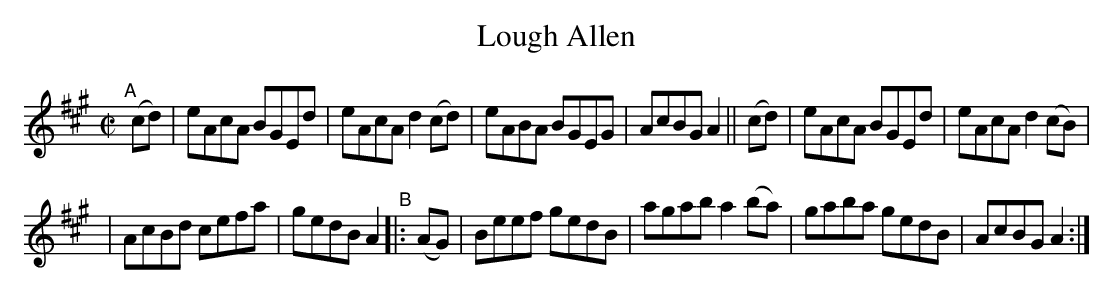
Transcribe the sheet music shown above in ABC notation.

X:1
T: Lough Allen
M: C|
L: 1/8
K: A
"^A"[|] (cd) \
| eAcA BGEd | eAcA d2(cd) | eABA BGEG | AcBG A2 || (cd) | eAcA BGEd | eAcA d2(cB) |
| AcBd cefa | gedB A2 "^B"|: (AG) | Beef gedB | agab a2(ba) | gaba gedB | AcBG A2 :|
